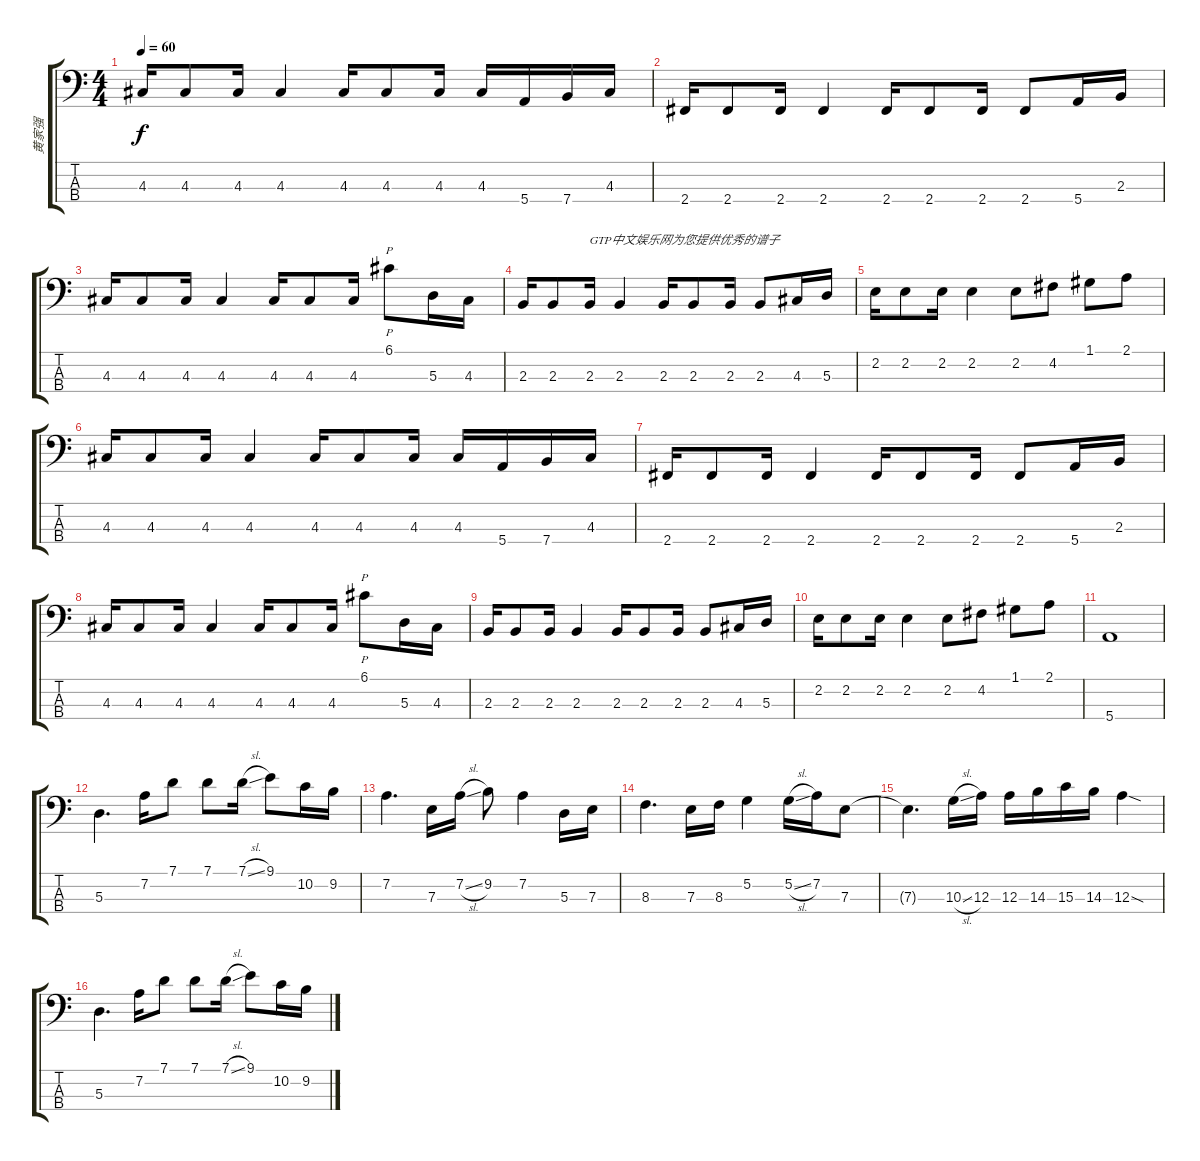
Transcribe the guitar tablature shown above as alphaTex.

\track ("黄家强" "黄家强") {instrument electricbassfinger}
\staff {score tabs}
\tuning (G2 D2 A1 E1) {hide}
\ts (4 4)
\tempo 60
\clef f4
\ks c
4.3.16{dy f} 4.3.8 4.3.16 4.3.4 4.3.16 4.3.8 4.3.16 4.3.16 5.4.16 7.4.16 4.3.16 |
2.4.16 2.4.8 2.4.16 2.4.4 2.4.16 2.4.8 2.4.16 2.4.8 5.4.16 2.3.16 |
4.3.16 4.3.8 4.3.16 4.3.4 4.3.16 4.3.8 4.3.16 6.1.8{p} 5.3.16 4.3.16 |
2.3.16 2.3.8 2.3.16{txt "GTP中文娱乐网为您提供优秀的谱子"} 2.3.4 2.3.16 2.3.8 2.3.16 2.3.8 4.3.16 5.3.16 |
2.2.16 2.2.8 2.2.16 2.2.4 2.2.8 4.2.8 1.1.8 2.1.8 |
4.3.16 4.3.8 4.3.16 4.3.4 4.3.16 4.3.8 4.3.16 4.3.16 5.4.16 7.4.16 4.3.16 |
2.4.16 2.4.8 2.4.16 2.4.4 2.4.16 2.4.8 2.4.16 2.4.8 5.4.16 2.3.16 |
4.3.16 4.3.8 4.3.16 4.3.4 4.3.16 4.3.8 4.3.16 6.1.8{p} 5.3.16 4.3.16 |
2.3.16 2.3.8 2.3.16 2.3.4 2.3.16 2.3.8 2.3.16 2.3.8 4.3.16 5.3.16 |
2.2.16 2.2.8 2.2.16 2.2.4 2.2.8 4.2.8 1.1.8 2.1.8 |
5.4.1 |
5.3.4{d} 7.2.16 7.1.8 7.1.8 7.1{sl}.16 9.1.8 10.2.16 9.2.16 |
7.2.4{d} 7.3.16 7.2{sl}.16 9.2.8 7.2.4 5.3.16 7.3.16 |
8.3.4{d} 7.3.16 8.3.16 5.2.4 5.2{sl}.16 7.2.16 7.3.8 |
7.3{t}.4{d} 10.3{sl}.16 12.3.16 12.3.16 14.3.16 15.3.16 14.3.16 12.3{sod}.4 |
5.3.4{d} 7.2.16 7.1.8 7.1.8 7.1{sl}.16 9.1.8 10.2.16 9.2.16
